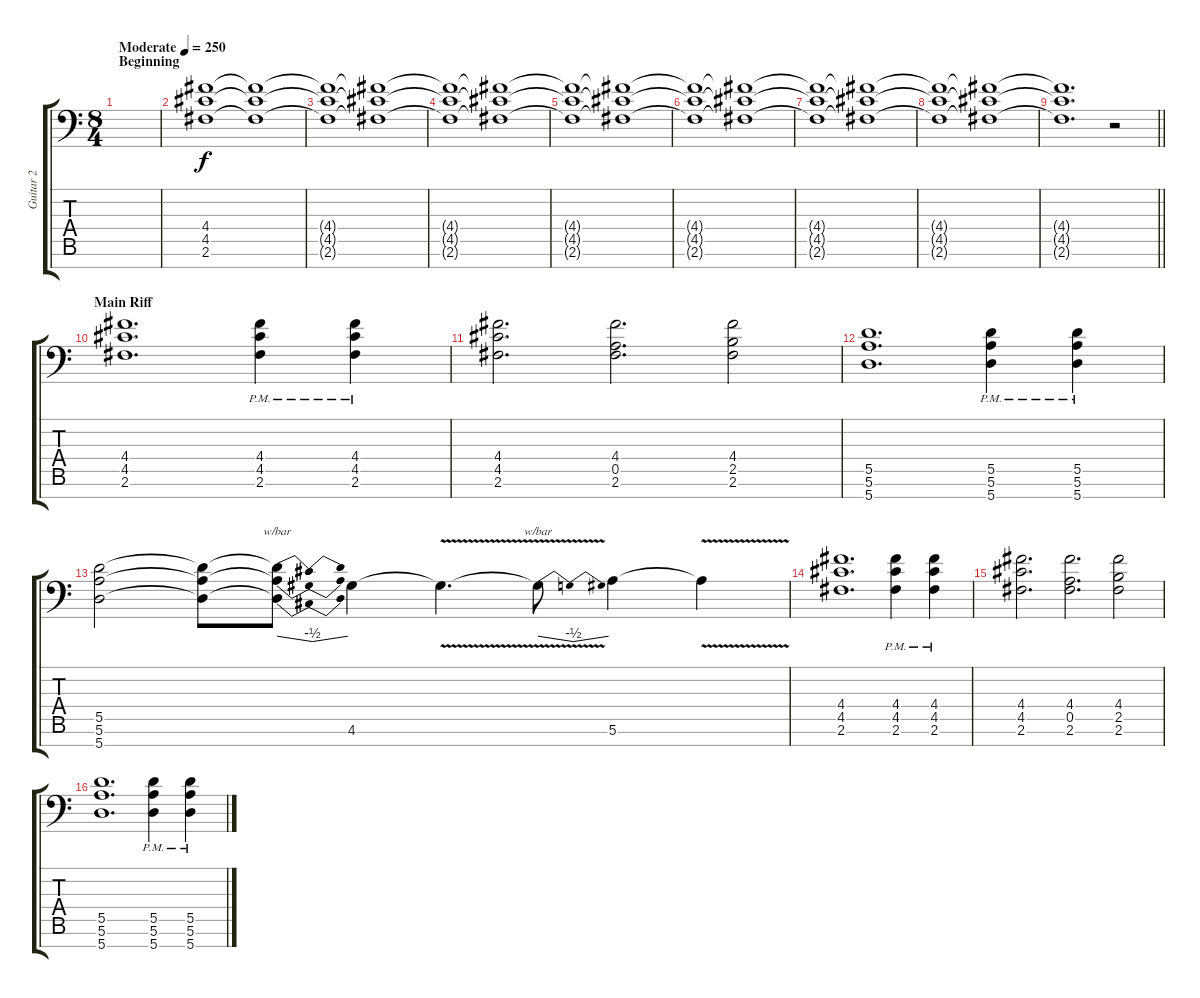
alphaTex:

\track ("Guitar 2" "Guitar 2") {instrument overdrivenguitar}
\staff {score tabs}
\tuning (E4 B3 G3 D3 A2 E2 A1) {hide}
\ts (8 4)
\section ("" "Beginning")
\tempo (250 "Moderate")
\clef f4
\ks c
|
(4.4 4.5 2.6).1{volume 3} (4.4{t} 4.5{t} 2.6{t}).1 |
(4.4{t} 4.5{t} 2.6{t}).1 (4.4{t} 4.5{t} 2.6{t}).1 |
(4.4{t} 4.5{t} 2.6{t}).1{volume 6} (4.4{t} 4.5{t} 2.6{t}).1 |
(4.4{t} 4.5{t} 2.6{t}).1 (4.4{t} 4.5{t} 2.6{t}).1 |
(4.4{t} 4.5{t} 2.6{t}).1{volume 10} (4.4{t} 4.5{t} 2.6{t}).1 |
(4.4{t} 4.5{t} 2.6{t}).1 (4.4{t} 4.5{t} 2.6{t}).1 |
(4.4{t} 4.5{t} 2.6{t}).1{volume 14} (4.4{t} 4.5{t} 2.6{t}).1 |
\barLineRight lightlight
(4.4{t} 4.5{t} 2.6{t}).1{d} r.2 |
\section ("" "Main Riff")
(4.4 4.5 2.6).1{d} (4.4{pm} 4.5{pm} 2.6{pm}).4 (4.4{pm} 4.5{pm} 2.6{pm}).4 |
(4.4 4.5 2.6).2{d} (4.4 0.5 2.6).2{d} (4.4 2.5 2.6).2 |
(5.5 5.6 5.7).1{d} (5.5{pm} 5.6{pm} 5.7{pm}).4 (5.5{pm} 5.6{pm} 5.7{pm}).4 |
(5.5 5.6 5.7).2 (5.5{t} 5.6{t} 5.7{t}).8 (5.5{t} 5.6{t} 5.7{t}).8{tbe (dip default 0 0 30 -2 60 0)} 4.6.4 4.6{v t}.4{d} 4.6{t}.8{tbe (dip default 0 0 30 -2 60 0)} 5.6.4 5.6{v t}.4 |
(4.4 4.5 2.6).1{d} (4.4{pm} 4.5{pm} 2.6{pm}).4 (4.4{pm} 4.5{pm} 2.6{pm}).4 |
(4.4 4.5 2.6).2{d} (4.4 0.5 2.6).2{d} (4.4 2.5 2.6).2 |
(5.5 5.6 5.7).1{d} (5.5{pm} 5.6{pm} 5.7{pm}).4 (5.5{pm} 5.6{pm} 5.7{pm}).4
